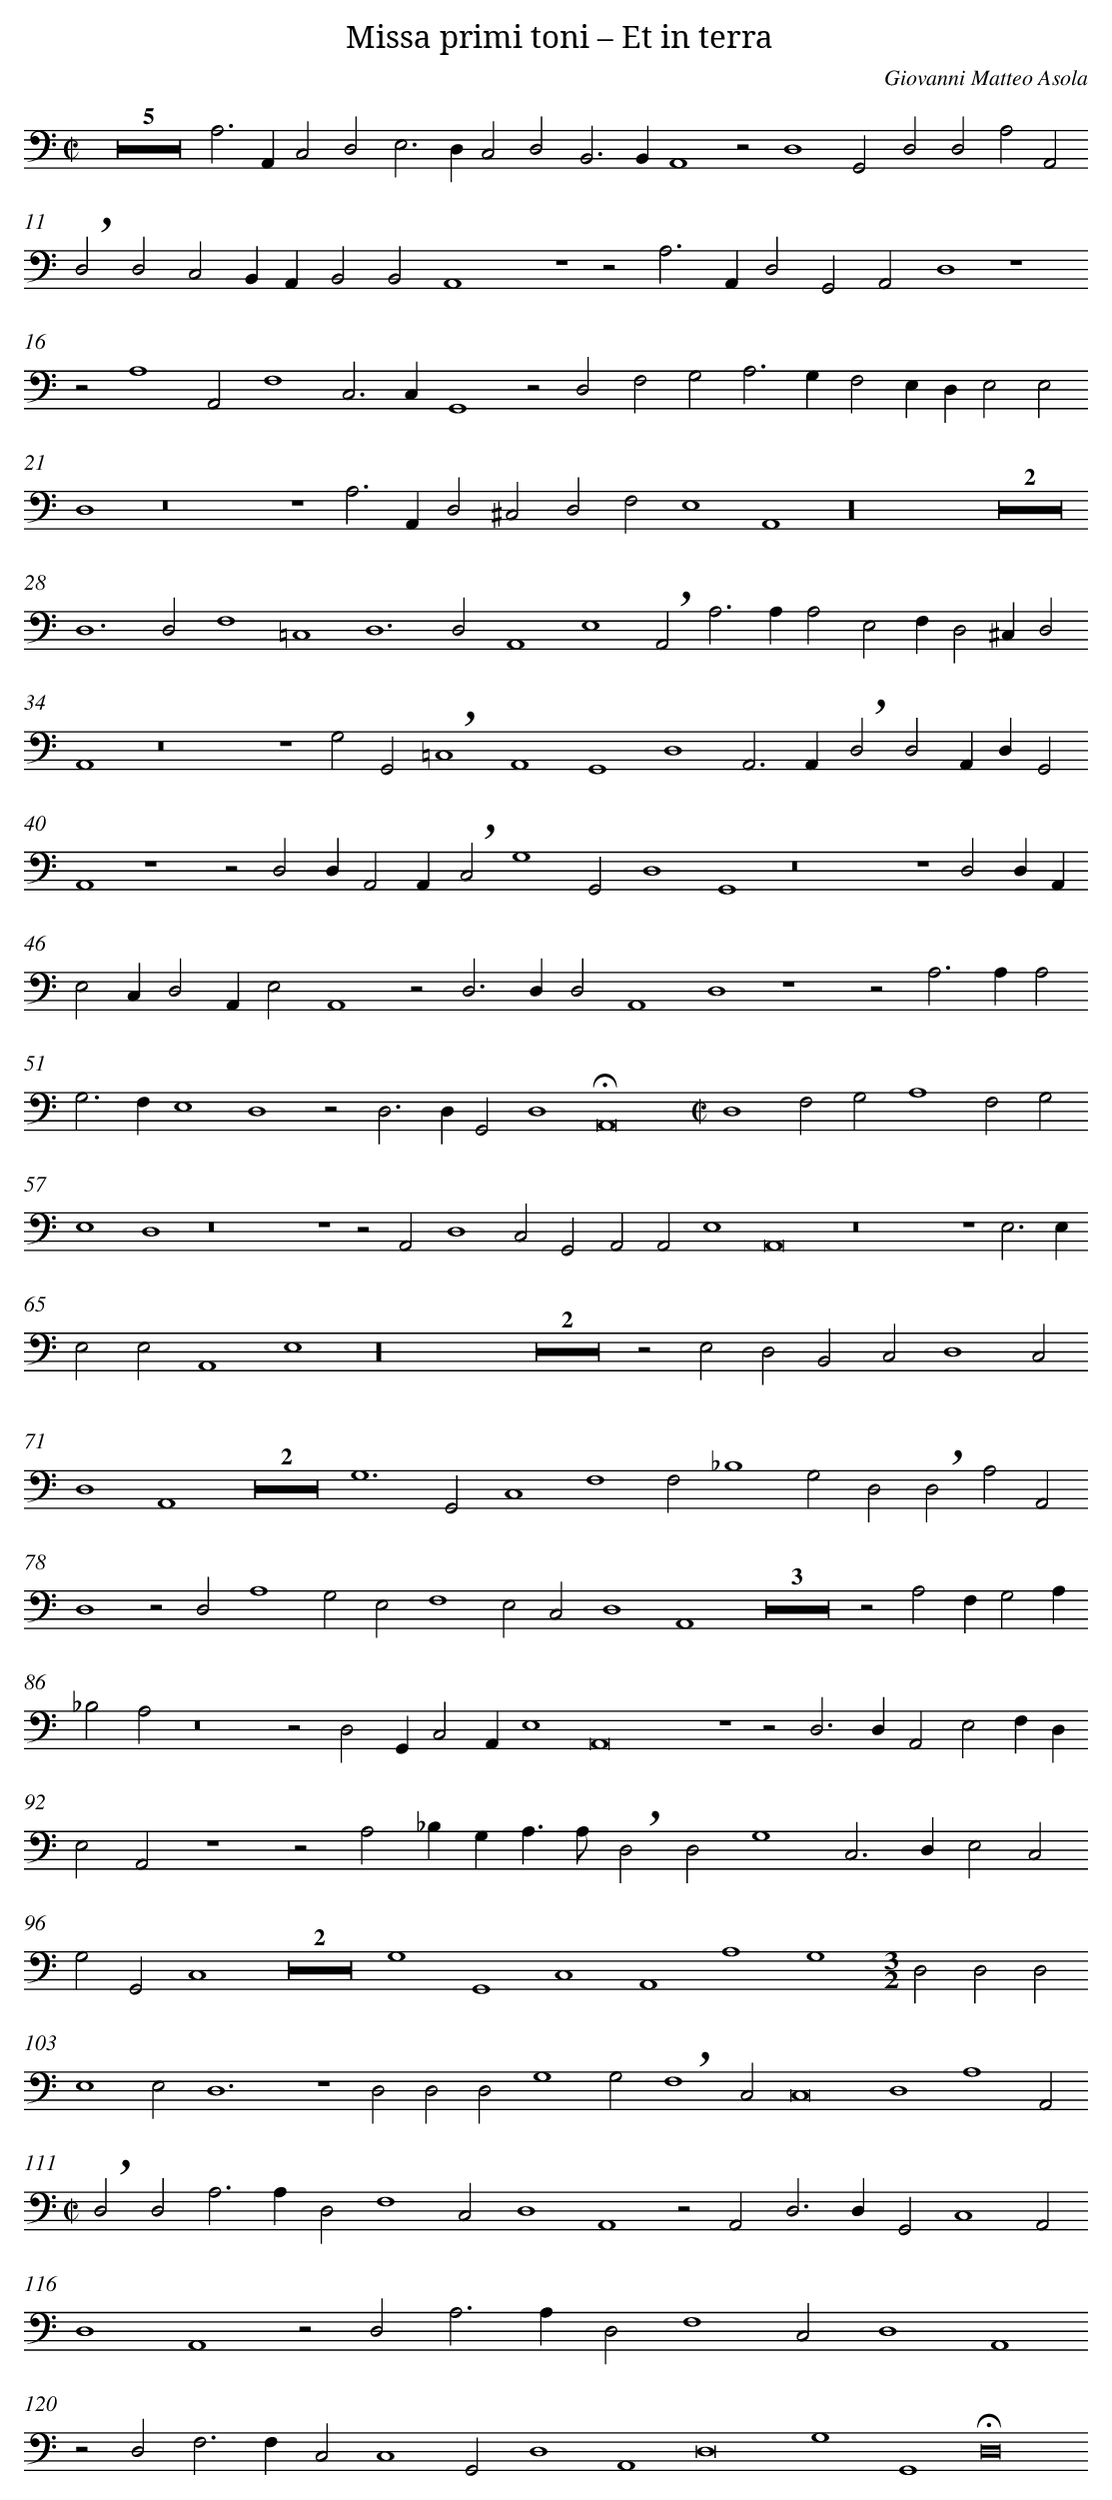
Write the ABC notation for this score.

X:1
T: Missa primi toni – Et in terra
C: Giovanni Matteo Asola
L: 1/4
M: C|
K: C clef=bass
Z5 [|]
A,2>A,,2C,2D,2 [|]
E,2>D,2C,2D,2 [|]
B,,2>B,,2A,,4 [|]
z2D,4G,,2 [|]
D,2D,2A,2A,,2 [|]
!breath!D,2D,2C,2B,,A,, [|]
B,,2B,,2A,,4 [|]
z4z2A,3 [|]
A,,D,2G,,2A,,2 [|]
D,4z4 [|]
z2A,4A,,2 [|]
F,4C,3C, [|]
G,,4z2D,2 [|]
F,2G,2A,3G, [|]
F,2E,D,E,2E,2 [|]
D,4z8 [|]
z4 [|]
A,2>A,,2D,2^C,2 [|]
D,2F,2E,4 [|]
A,,4z16 [|]
Z2 [|]
D,6D,2 [|]
F,4=C,4 [|]
D,6D,2 [|]
A,,4E,4 [|]
!breath!A,,2A,2>A,2A,2 [|]
E,2F,D,2^C,D,2 [|]
A,,4z8 [|]
z4 [|]
G,2G,,2!breath!=C,4 [|]
A,,4G,,4 [|]
D,4A,,3A,, [|]
!breath!D,2D,2A,,D,G,,2 [|]
A,,4z4 [|]
z2D,2D,A,,2A,, [|]
!breath!C,2G,4G,,2 [|]
D,4G,,4 [|]
z8 [|]
z4D,2D,A,, [|]
E,2C,D,2A,,E,2 [|]
A,,4z2D,3 [|]
D,D,2A,,4 [|]
D,4z4 [|]
z2A,2>A,2A,2 [|]
G,2>F,2E,4 [|]
D,4z2D,3 [|]
D,G,,2D,4 [|]
!fermata!A,,8 [|]
[M:C|]D,4F,2G,2 [|]
A,4F,2G,2 [|]
E,4D,4 [|]
z8 [|]
z4z2A,,2 [|]
D,4C,2G,,2 [|]
A,,2A,,2E,4 [|]
A,,8 [|]
z8 [|]
z4E,3E, [|]
E,2E,2A,,4 [|]
E,4z16 [|]
Z2 [|]
z2E,2D,2B,,2 [|]
C,2D,4C,2 [|]
D,4A,,4 [|]
Z2 [|]
G,6G,,2 [|]
C,4F,4 [|]
F,2_B,4G,2 [|]
D,2!breath!D,2A,2A,,2 [|]
D,4z2D,2 [|]
A,4G,2E,2 [|]
F,4E,2C,2 [|]
D,4A,,4 [|]
Z3 [|]
z2A,2F,G,2A, [|]
_B,2A,2z8 [|]
z2D,2 [|]
G,,C,2A,,E,4 [|]
A,,8 [|]
z4z2D,3 [|]
D,A,,2E,2F,D, [|]
E,2A,,2z4 [|]
z2A,2_B,G,A,3/A,/ [|]
!breath!D,2D,2G,4 [|]
C,2>D,2E,2C,2 [|]
G,2G,,2C,4 [|]
Z2 [|]
G,4G,,4 [|]
C,4A,,4 [|]
A,4G,4 [|]
[M:3/2]D,2D,2D,2 [|]
E,4E,2 [|]
D,6 [|]
z6 [|]
D,2D,2D,2 [|]
G,4G,2 [|]
!breath!F,4C,2 [|]
C,8 [|]
D,4 [|]
A,4A,,2 [|]
[M:C|]!breath!D,2D,2A,3A, [|]
D,2F,4C,2 [|]
D,4A,,4 [|]
z2A,,2D,3D, [|]
G,,2C,4A,,2 [|]
D,4A,,4 [|]
z2D,2A,3A, [|]
D,2F,4C,2 [|]
D,4A,,4 [|]
z2D,2F,3F, [|]
C,2C,4G,,2 [|]
D,4A,,4 [|]
D,8 [|]
G,4G,,4 [|]
!fermata!D,8 [|]
